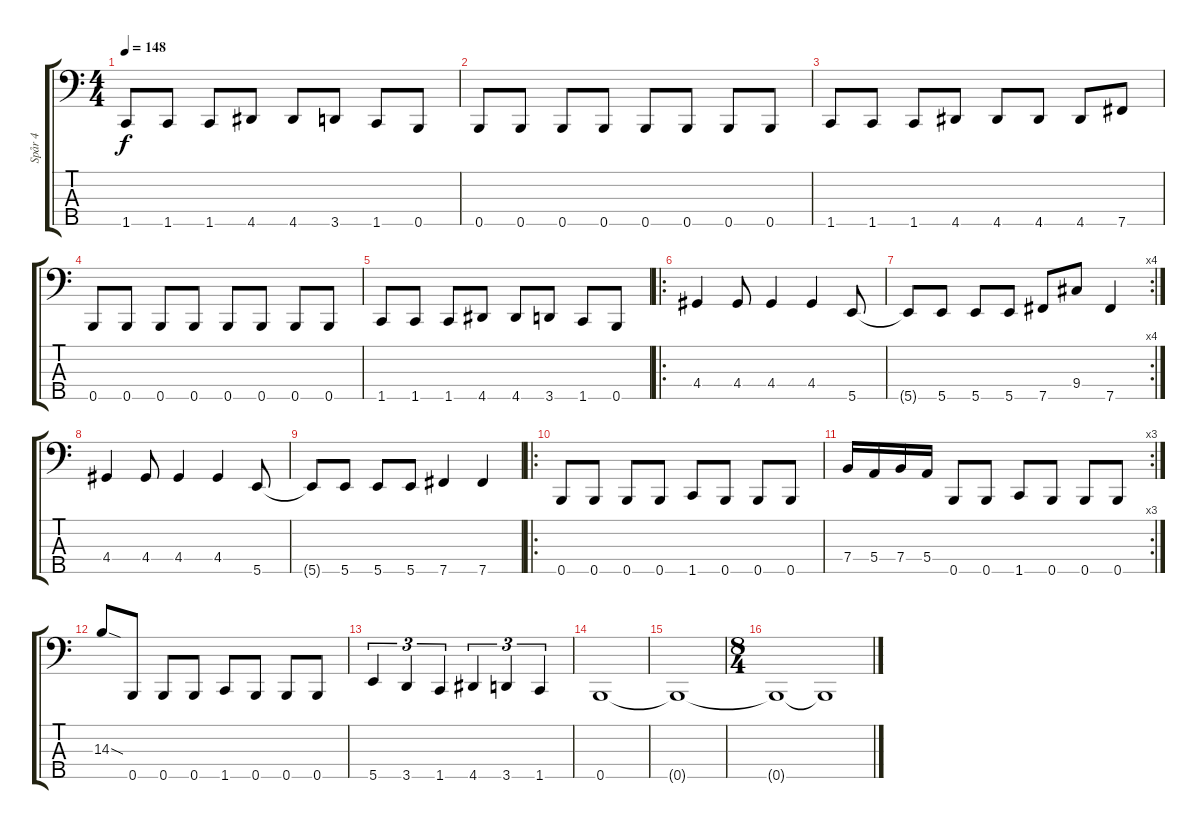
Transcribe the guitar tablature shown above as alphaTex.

\track ("Spår 4" "Spår 4") {instrument electricbasspick}
\staff {score tabs}
\tuning (G2 D2 A1 E1 B0) {hide}
\ts (4 4)
\tempo 148
\clef f4
\ks c
1.5.8{dy f} 1.5.8 1.5.8 4.5.8 4.5.8 3.5.8 1.5.8 0.5.8 |
0.5.8 0.5.8 0.5.8 0.5.8 0.5.8 0.5.8 0.5.8 0.5.8 |
1.5.8 1.5.8 1.5.8 4.5.8 4.5.8 4.5.8 4.5.8 7.5.8 |
0.5.8 0.5.8 0.5.8 0.5.8 0.5.8 0.5.8 0.5.8 0.5.8 |
1.5.8 1.5.8 1.5.8 4.5.8 4.5.8 3.5.8 1.5.8 0.5.8 |
\ro
4.4.4 4.4.8 4.4.4 4.4.4 5.5.8 |
\rc 4
5.5{t}.8 5.5.8 5.5.8 5.5.8 7.5.8 9.4.8 7.5.4 |
4.4.4 4.4.8 4.4.4 4.4.4 5.5.8 |
5.5{t}.8 5.5.8 5.5.8 5.5.8 7.5.4 7.5.4 |
\ro
0.5.8 0.5.8 0.5.8 0.5.8 1.5.8 0.5.8 0.5.8 0.5.8 |
\rc 3
7.4.16 5.4.16 7.4.16 5.4.16 0.5.8 0.5.8 1.5.8 0.5.8 0.5.8 0.5.8 |
14.3{sod}.8 0.5.8 0.5.8 0.5.8 1.5.8 0.5.8 0.5.8 0.5.8 |
5.5.4{tu (3 2)} 3.5.4{tu (3 2)} 1.5.4{tu (3 2)} 4.5.4{tu (3 2)} 3.5.4{tu (3 2)} 1.5.4{tu (3 2)} |
0.5.1 |
0.5{t}.1 |
\ts (8 4)
0.5{t}.1 0.5{t}.1
